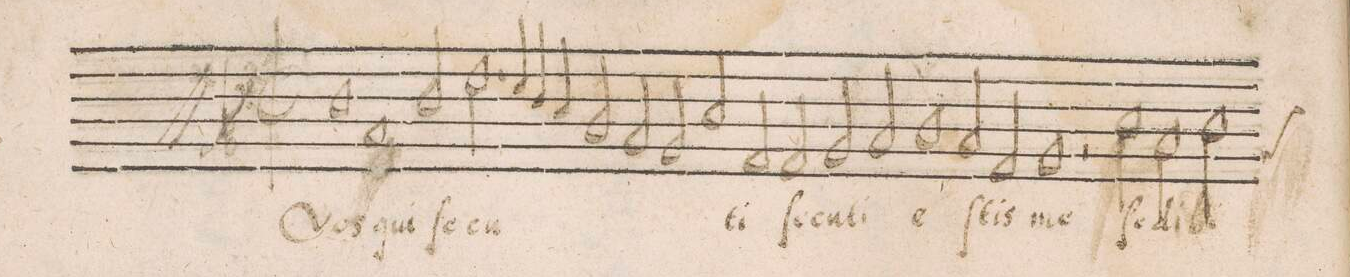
**kern	**text
*I"BASSVS	*
*clefF5	*
*k[b-]	*
*met(C|)	*
*M2/1	*
1D	Vos
1AA	qui
=2-	=2-
2D/	ſe-
2.F\	-cu-
4E/	.
4D/	.
4C/	.
=3-	=3-
2BB-/	.
2AA/	.
2GG/	.
2C/	.
=4-	=4-
2FF/	-ti
2FF/	ſe-
2GG/	-cu-
2AA/	-ti
=5-	=5-
1BB-	e-
2AA/	.
2FF/	-ſtis
=6-	=6-
1GG	me
2r	.
2C\	ſe-
=7-	=7-
2AA\	-di-
*custos:GG	*
2C\	-bi-
*-	*-
